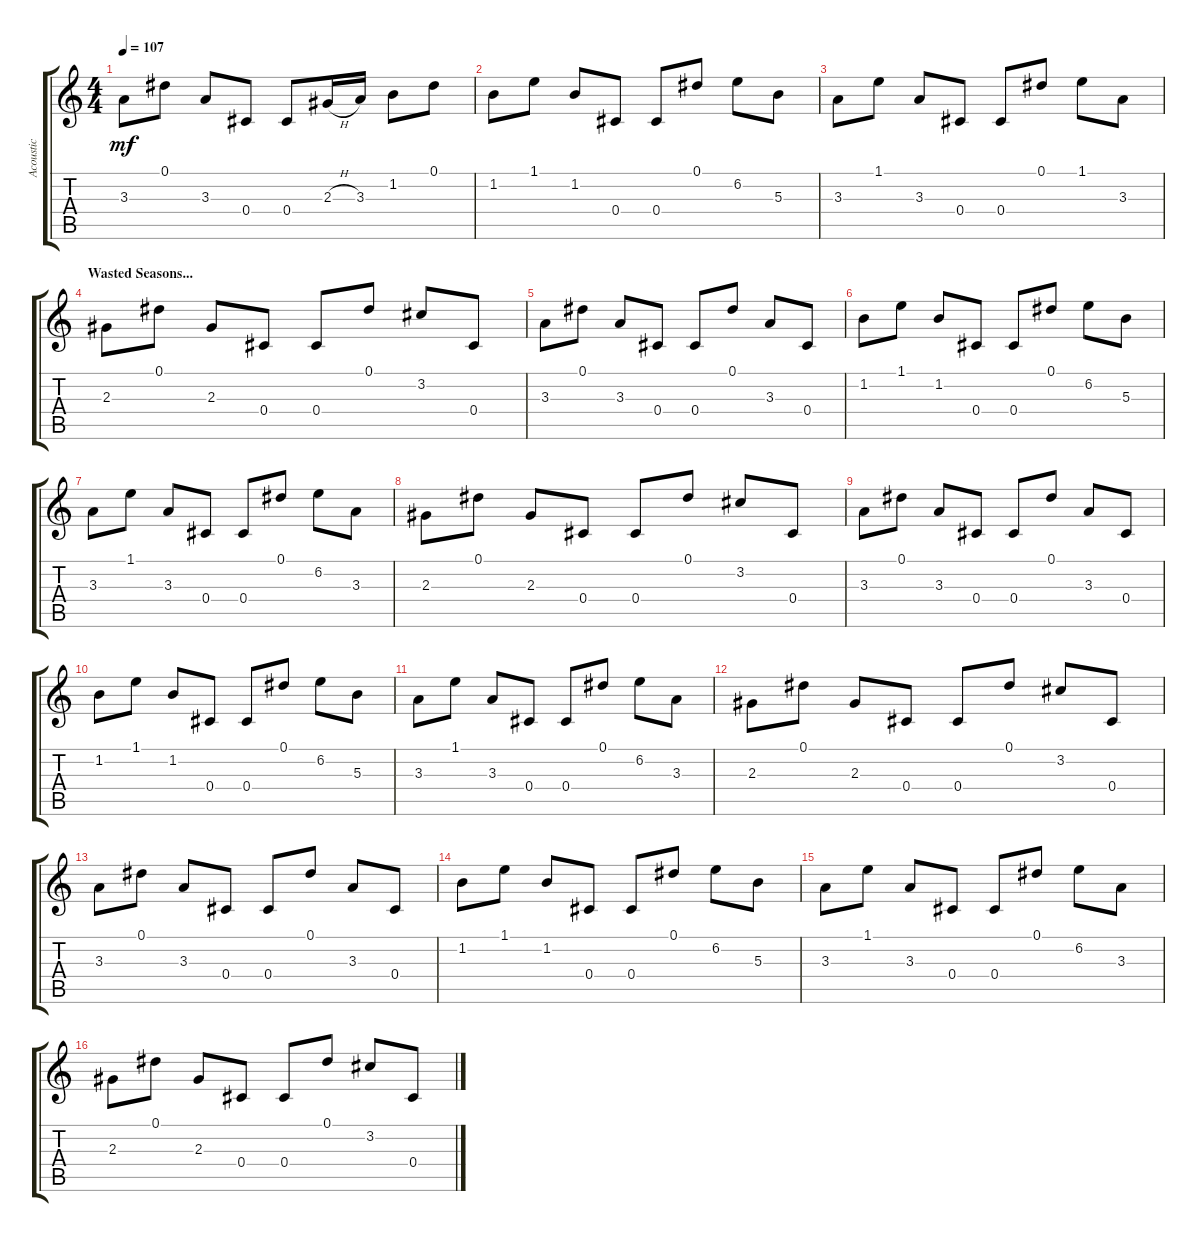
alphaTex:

\track ("Acoustic" "Acoustic") {instrument acousticguitarsteel}
\staff {score tabs}
\tuning (Eb4 Bb3 Gb3 Db3 Ab2 Eb2) {hide}
\ts (4 4)
\tempo 107
\clef g2
\ks c
3.3.8{dy mf} 0.1.8 3.3.8 0.4.8 0.4.8 2.3{h}.16 3.3.16 1.2.8 0.1.8 |
1.2.8 1.1.8 1.2.8 0.4.8 0.4.8 0.1.8 6.2.8 5.3.8 |
3.3.8 1.1.8 3.3.8 0.4.8 0.4.8 0.1.8 1.1.8 3.3.8 |
\section ("" "Wasted Seasons...")
2.3.8 0.1.8 2.3.8 0.4.8 0.4.8 0.1.8 3.2.8 0.4.8 |
3.3.8 0.1.8 3.3.8 0.4.8 0.4.8 0.1.8 3.3.8 0.4.8 |
1.2.8 1.1.8 1.2.8 0.4.8 0.4.8 0.1.8 6.2.8 5.3.8 |
3.3.8 1.1.8 3.3.8 0.4.8 0.4.8 0.1.8 6.2.8 3.3.8 |
2.3.8 0.1.8 2.3.8 0.4.8 0.4.8 0.1.8 3.2.8 0.4.8 |
3.3.8 0.1.8 3.3.8 0.4.8 0.4.8 0.1.8 3.3.8 0.4.8 |
1.2.8 1.1.8 1.2.8 0.4.8 0.4.8 0.1.8 6.2.8 5.3.8 |
3.3.8 1.1.8 3.3.8 0.4.8 0.4.8 0.1.8 6.2.8 3.3.8 |
2.3.8 0.1.8 2.3.8 0.4.8 0.4.8 0.1.8 3.2.8 0.4.8 |
3.3.8 0.1.8 3.3.8 0.4.8 0.4.8 0.1.8 3.3.8 0.4.8 |
1.2.8 1.1.8 1.2.8 0.4.8 0.4.8 0.1.8 6.2.8 5.3.8 |
3.3.8 1.1.8 3.3.8 0.4.8 0.4.8 0.1.8 6.2.8 3.3.8 |
2.3.8 0.1.8 2.3.8 0.4.8 0.4.8 0.1.8 3.2.8 0.4.8
